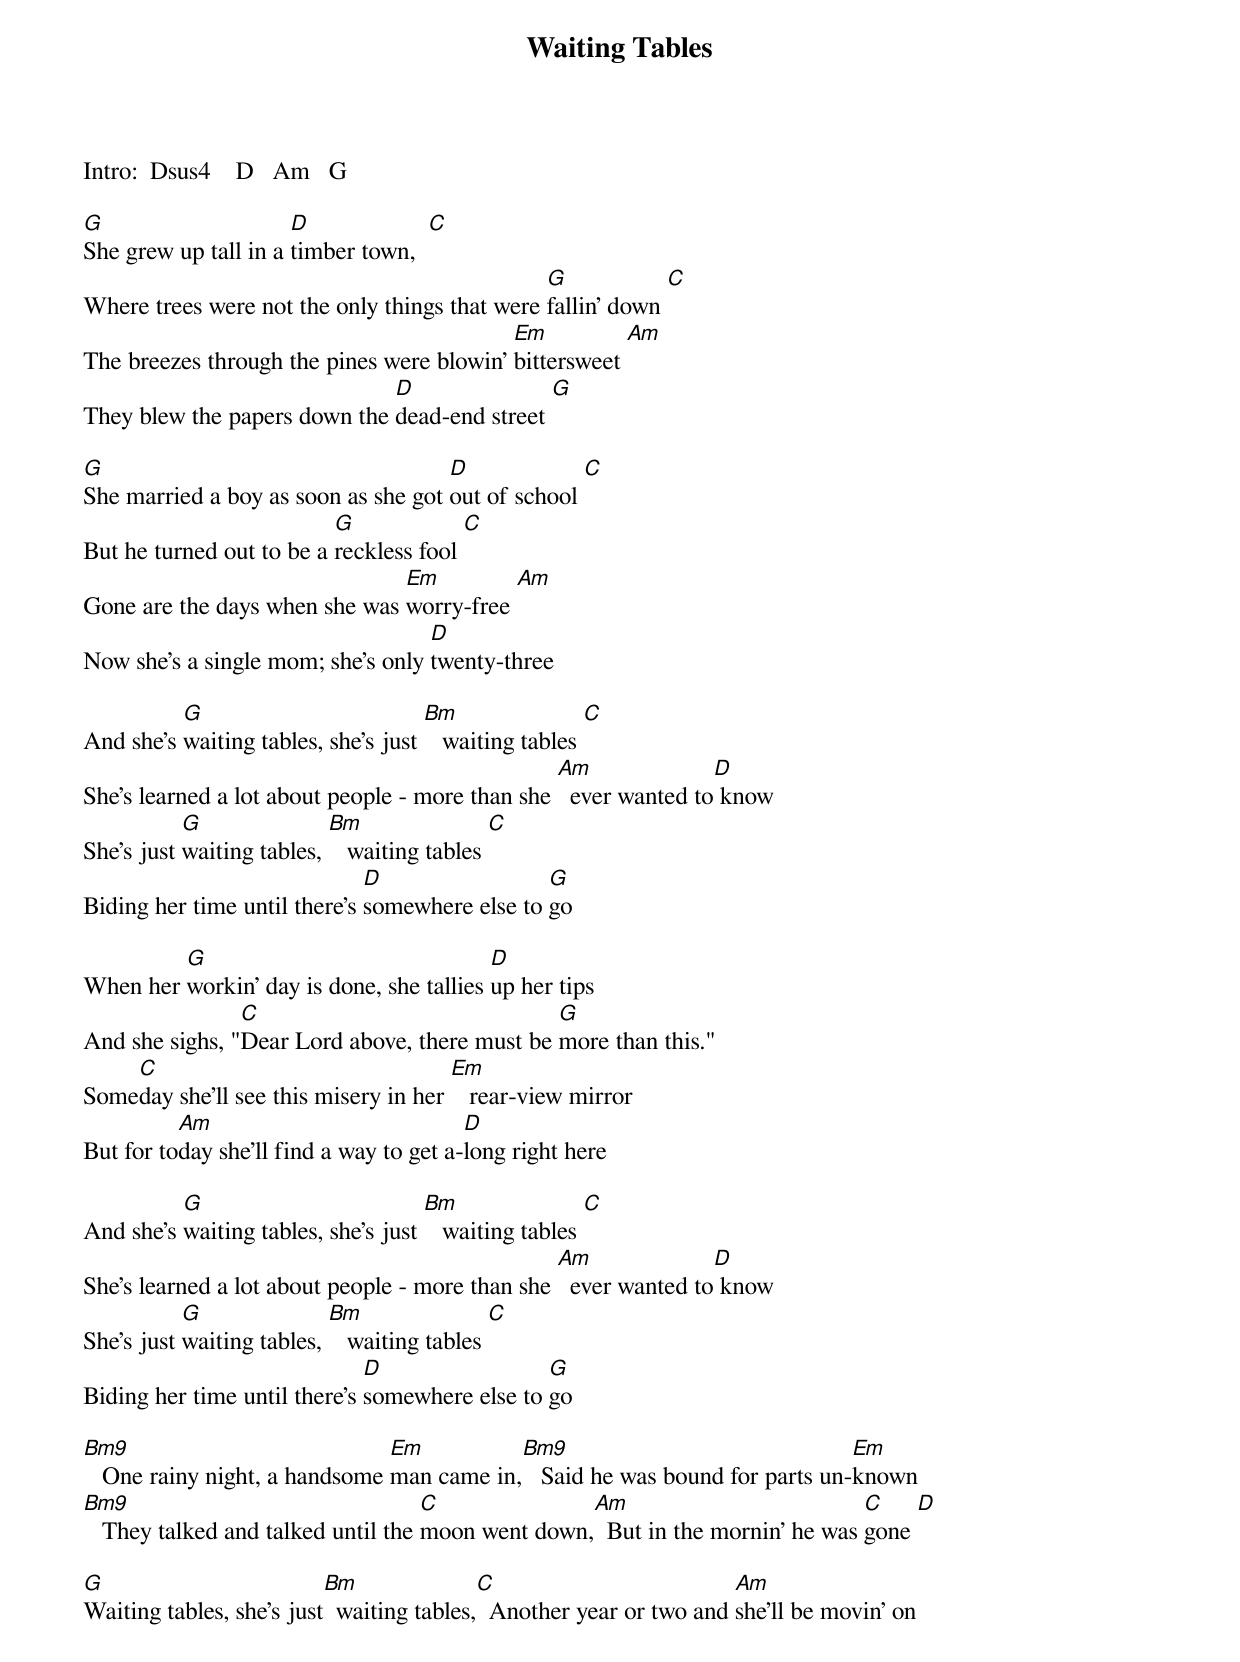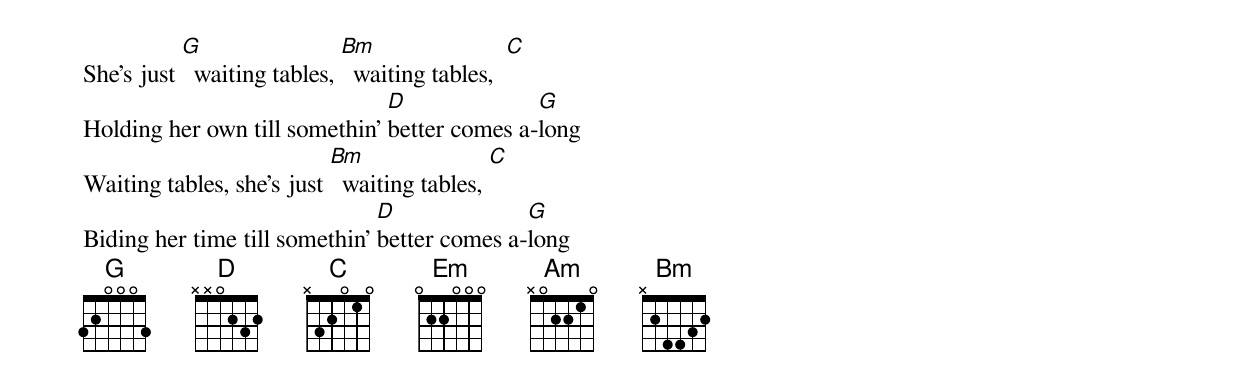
{title:Waiting Tables}
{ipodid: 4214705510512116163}

Intro:  Dsus4    D   Am   G

[G]She grew up tall in a [D]timber town,  [C]
Where trees were not the only things that were [G]fallin' down [C]
The breezes through the pines were blowin' [Em]bittersweet [Am]
They blew the papers down the [D]dead-end street [G]

[G]She married a boy as soon as she got [D]out of school [C]
But he turned out to be a [G]reckless fool [C]
Gone are the days when she was [Em]worry-free [Am]
Now she's a single mom; she's only [D]twenty-three

And she's [G]waiting tables, she's just [Bm]   waiting tables [C]
She's learned a lot about people - more than she [Am]  ever wanted to[D] know
She's just [G]waiting tables, [Bm]   waiting tables [C]
Biding her time until there's [D]somewhere else to [G]go

When her [G]workin' day is done, she tallies [D]up her tips
And she sighs, "[C]Dear Lord above, there must be [G]more than this."
Some[C]day she'll see this misery in her [Em]   rear-view mirror
But for to[Am]day she'll find a way to get a-[D]long right here

And she's [G]waiting tables, she's just [Bm]   waiting tables [C]
She's learned a lot about people - more than she [Am]  ever wanted to[D] know
She's just [G]waiting tables, [Bm]   waiting tables [C]
Biding her time until there's [D]somewhere else to [G]go

[Bm9]   One rainy night, a handsome [Em]man came in,[Bm9]   Said he was bound for parts un-[Em]known
[Bm9]   They talked and talked until the [C]moon went down,[Am]  But in the mornin' he was [C]gone [D]

[G]Waiting tables, she's just[Bm]  waiting tables,[C]  Another year or two and [Am]she'll be movin' on
She's just [G]  waiting tables, [Bm]  waiting tables,  [C]
Holding her own till somethin' [D]better comes a-[G]long
Waiting tables, she's just [Bm]  waiting tables, [C]
Biding her time till somethin' [D]better comes a-[G]long
